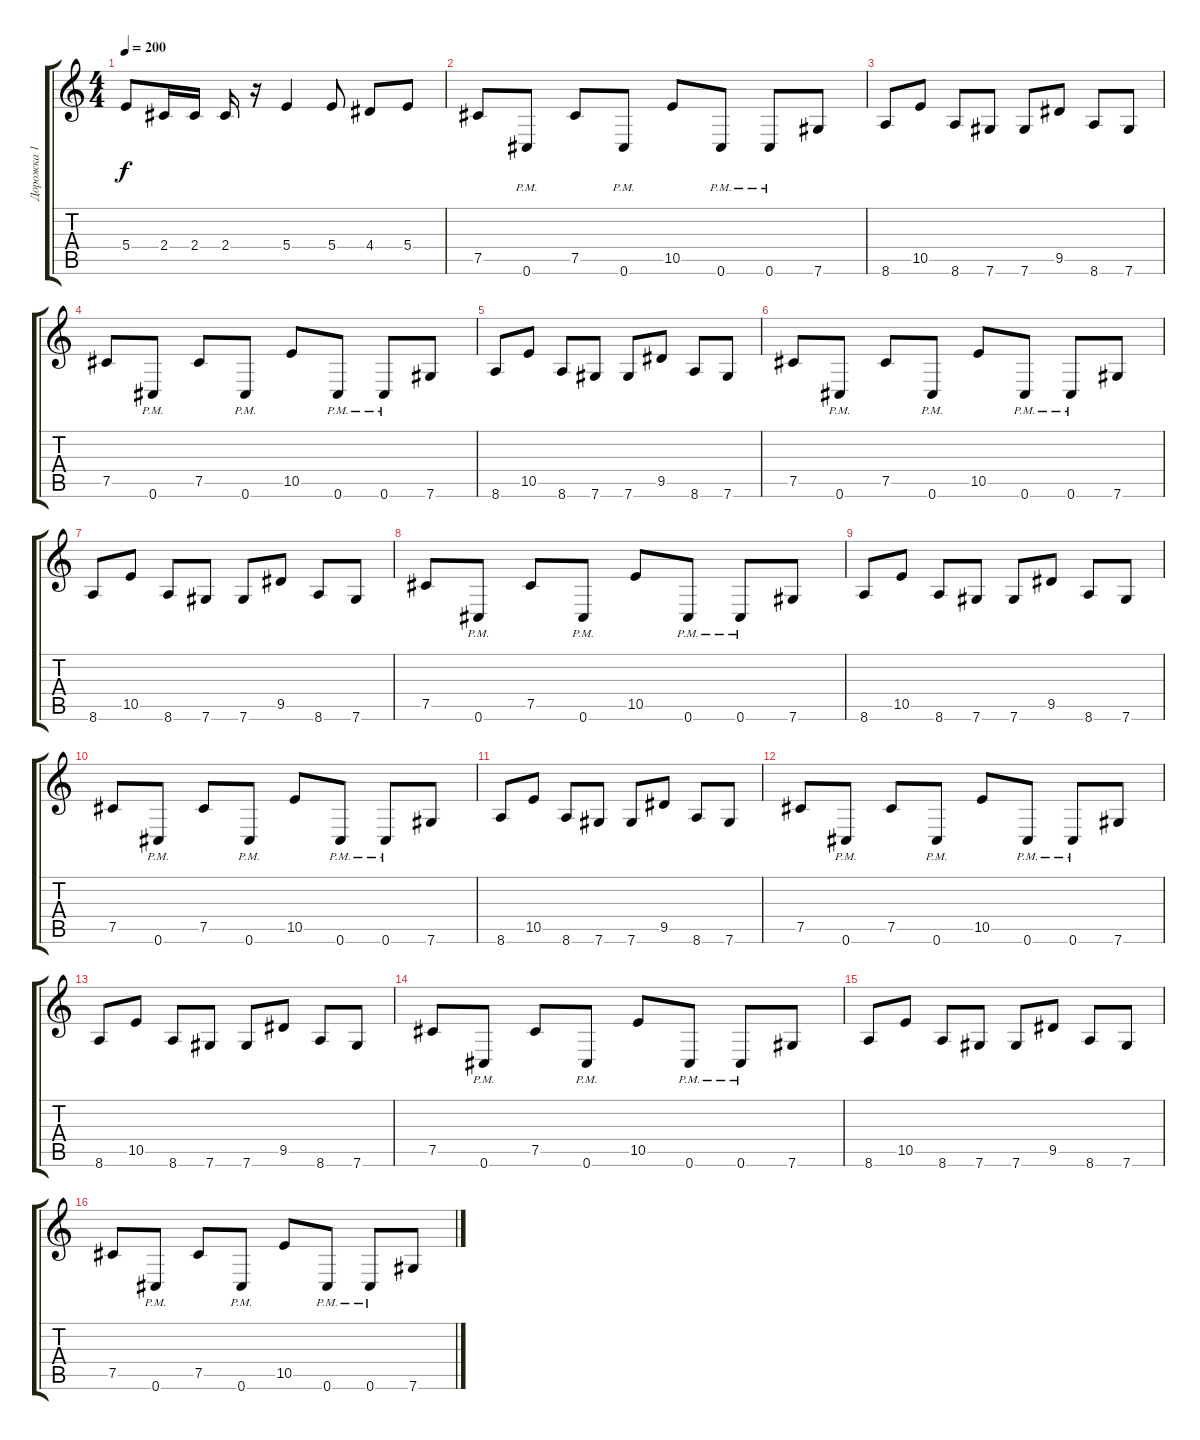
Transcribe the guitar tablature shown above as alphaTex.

\track ("Дорожка 1" "Дорожка 1") {instrument overdrivenguitar}
\staff {score tabs}
\tuning (Db4 Ab3 E3 B2 Gb2 Db2) {hide}
\ts (4 4)
\tempo 200
\clef g2
\ks c
5.4.8{dy f} 2.4.16 2.4.16 2.4.16 r.16 5.4.4 5.4.8 4.4.8 5.4.8 |
7.5.8 0.6{pm}.8 7.5.8 0.6{pm}.8 10.5.8 0.6{pm}.8 0.6{pm}.8 7.6.8 |
8.6.8 10.5.8 8.6.8 7.6.8 7.6.8 9.5.8 8.6.8 7.6.8 |
7.5.8 0.6{pm}.8 7.5.8 0.6{pm}.8 10.5.8 0.6{pm}.8 0.6{pm}.8 7.6.8 |
8.6.8 10.5.8 8.6.8 7.6.8 7.6.8 9.5.8 8.6.8 7.6.8 |
7.5.8 0.6{pm}.8 7.5.8 0.6{pm}.8 10.5.8 0.6{pm}.8 0.6{pm}.8 7.6.8 |
8.6.8 10.5.8 8.6.8 7.6.8 7.6.8 9.5.8 8.6.8 7.6.8 |
7.5.8 0.6{pm}.8 7.5.8 0.6{pm}.8 10.5.8 0.6{pm}.8 0.6{pm}.8 7.6.8 |
8.6.8 10.5.8 8.6.8 7.6.8 7.6.8 9.5.8 8.6.8 7.6.8 |
7.5.8 0.6{pm}.8 7.5.8 0.6{pm}.8 10.5.8 0.6{pm}.8 0.6{pm}.8 7.6.8 |
8.6.8 10.5.8 8.6.8 7.6.8 7.6.8 9.5.8 8.6.8 7.6.8 |
7.5.8 0.6{pm}.8 7.5.8 0.6{pm}.8 10.5.8 0.6{pm}.8 0.6{pm}.8 7.6.8 |
8.6.8 10.5.8 8.6.8 7.6.8 7.6.8 9.5.8 8.6.8 7.6.8 |
7.5.8 0.6{pm}.8 7.5.8 0.6{pm}.8 10.5.8 0.6{pm}.8 0.6{pm}.8 7.6.8 |
8.6.8 10.5.8 8.6.8 7.6.8 7.6.8 9.5.8 8.6.8 7.6.8 |
7.5.8 0.6{pm}.8 7.5.8 0.6{pm}.8 10.5.8 0.6{pm}.8 0.6{pm}.8 7.6.8
